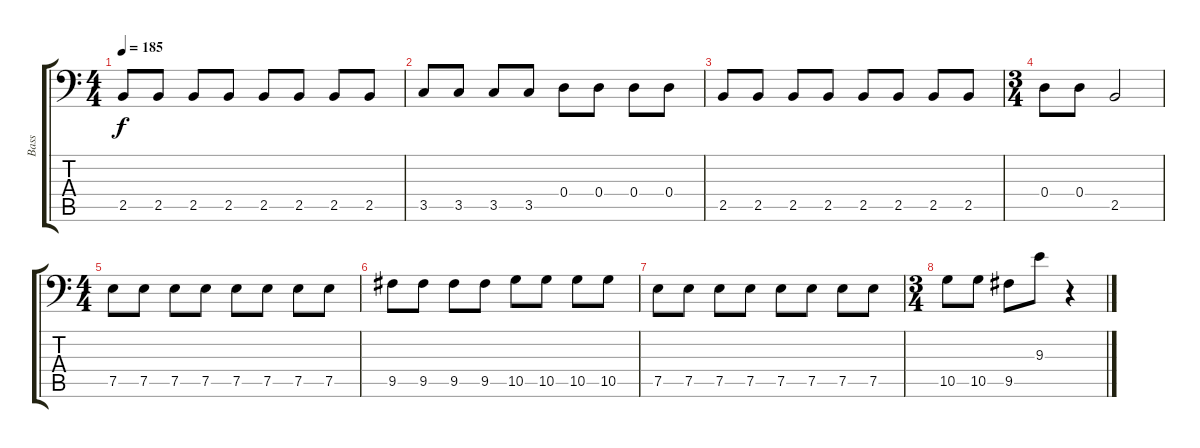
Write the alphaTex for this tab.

\track ("Bass" "Bass") {instrument electricbassfinger}
\staff {score tabs}
\tuning (E3 B2 G2 D2 A1 E1) {hide}
\ts (4 4)
\tempo 185
\clef f4
\ks c
2.5.8{dy f} 2.5.8 2.5.8 2.5.8 2.5.8 2.5.8 2.5.8 2.5.8 |
3.5.8 3.5.8 3.5.8 3.5.8 0.4.8 0.4.8 0.4.8 0.4.8 |
2.5.8 2.5.8 2.5.8 2.5.8 2.5.8 2.5.8 2.5.8 2.5.8 |
\ts (3 4)
0.4.8 0.4.8 2.5.2 |
\ts (4 4)
7.5.8 7.5.8 7.5.8 7.5.8 7.5.8 7.5.8 7.5.8 7.5.8 |
9.5.8 9.5.8 9.5.8 9.5.8 10.5.8 10.5.8 10.5.8 10.5.8 |
7.5.8 7.5.8 7.5.8 7.5.8 7.5.8 7.5.8 7.5.8 7.5.8 |
\ts (3 4)
10.5.8 10.5.8 9.5.8 9.3.8 r.4
